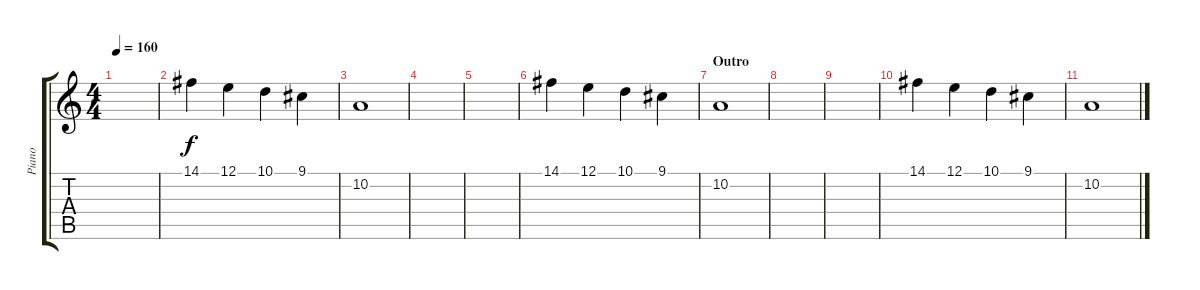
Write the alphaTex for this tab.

\track ("Piano" "Piano") {instrument electricgrandpiano}
\staff {score tabs}
\tuning (E4 B3 G3 D3 A2 E2) {hide}
\ts (4 4)
\tempo 160
\clef g2
\ks c
|
14.1.4 12.1.4 10.1.4 9.1.4 |
10.2.1 |
|
|
14.1.4 12.1.4 10.1.4 9.1.4 |
\section ("" "Outro")
10.2.1 |
|
|
14.1.4 12.1.4 10.1.4 9.1.4 |
10.2.1
